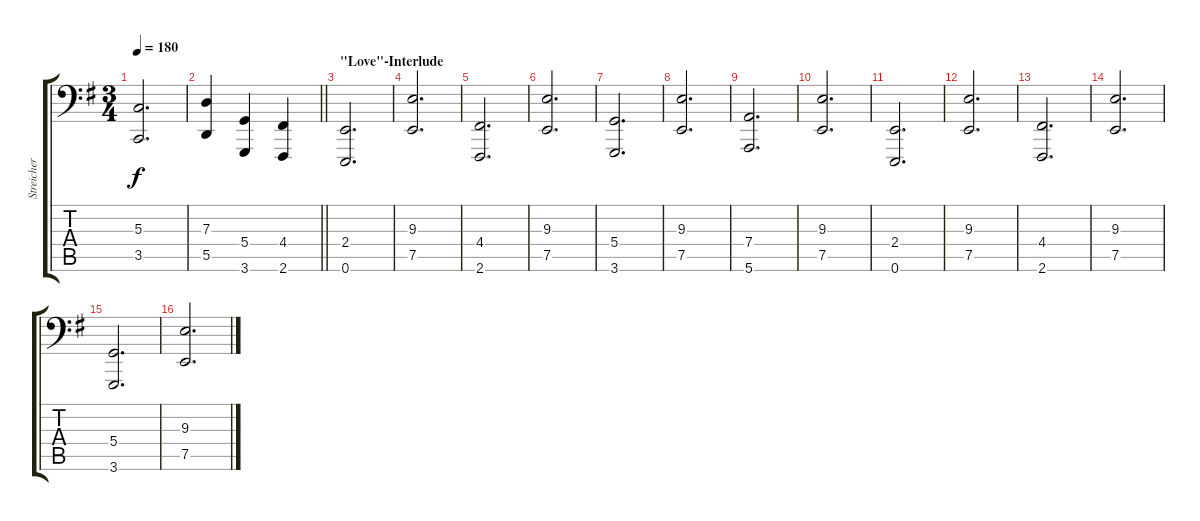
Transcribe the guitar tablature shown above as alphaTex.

\track ("Streicher" "Streicher") {instrument stringensemble1}
\staff {score tabs}
\tuning (E3 B2 G2 D2 A1 E1) {hide}
\ts (3 4)
\tempo 180
\clef f4
\ks eminor
(5.3{t} 3.5{t}).2{d dy f} |
\barLineRight lightlight
(7.3 5.5).4 (5.4 3.6).4 (4.4 2.6).4 |
\section ("" "\"Love\"-Interlude")
(2.4 0.6).2{d} |
(9.3 7.5).2{d} |
(4.4 2.6).2{d} |
(9.3 7.5).2{d} |
(5.4 3.6).2{d} |
(9.3 7.5).2{d} |
(7.4 5.6).2{d} |
(9.3 7.5).2{d} |
(2.4 0.6).2{d} |
(9.3 7.5).2{d} |
(4.4 2.6).2{d} |
(9.3 7.5).2{d} |
(5.4 3.6).2{d} |
(9.3 7.5).2{d}
